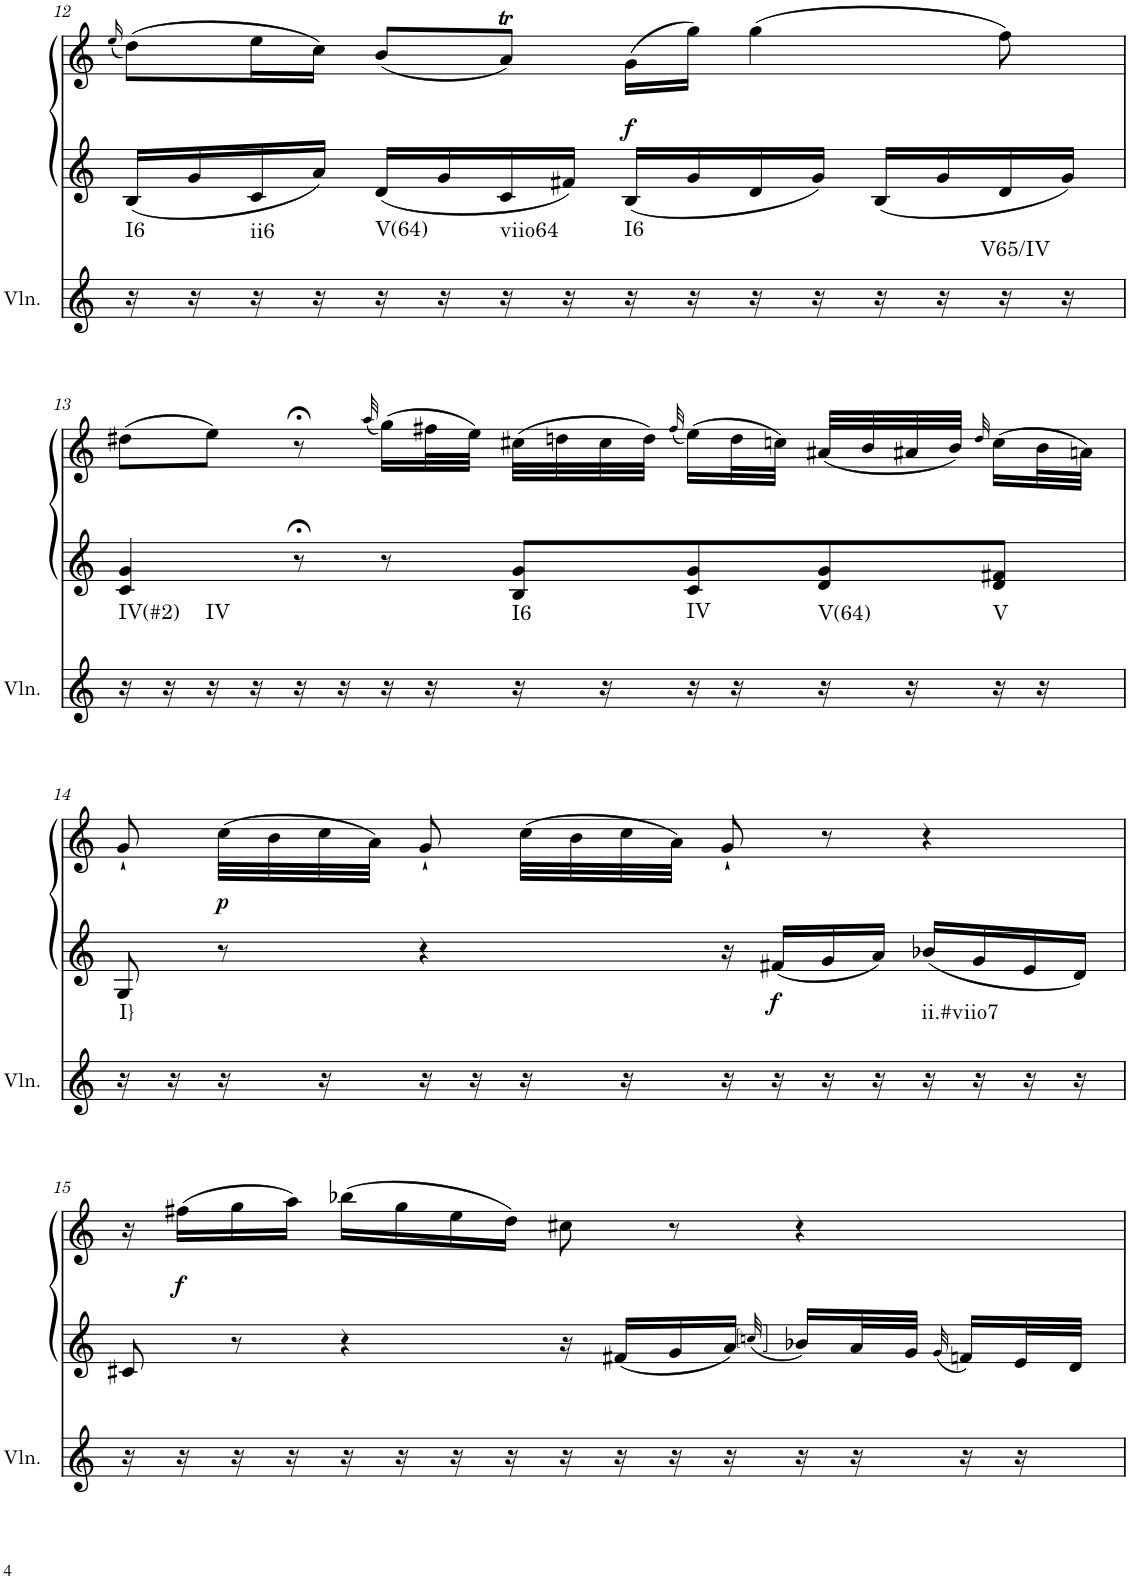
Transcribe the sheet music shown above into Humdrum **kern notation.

**kern	**harte	**kern	**kern	**dynam
*part2	*part2	*part1	*part1	*part1
*staff3	*	*staff2	*staff1	*staff1/2
*I"Violin	*	*I"Klavier linke Hand	*	*
*I'Vln.	*	*	*	*
!!LO:PB:g=z
*clefG2	*	*clefG2	*clefG2	*
*k[]	*	*k[]	*k[]	*
*M4/4	*	*M4/4	*M4/4	*
*met(c)	*	*met(c)	*met(c)	*
=12	=12	=12	=12	=12
.	.	.	(16qee/	.
!	!LO:H:kt=I6	!	!	!
16r	N	16B/LL	(8dd\L)	.
16r	.	16g/	.	.
!	!LO:H:kt=ii6	!	!	!
16r	N	16c/	16ee\L	.
16r	.	16a/JJ	16cc\JJ)	.
!	!LO:H:kt=V(64)	!	!	!
16r	N	16d/LL	(8b/L	.
16r	.	16g/	.	.
!	!LO:H:kt=viio64	!	!	!
16r	N	16c/	8aT/J)	.
16r	.	16f#X/JJ	.	.
!	!LO:H:kt=I6	!	!	!LO:DY:a=2
16r	N	16B/LL	(16g\LL	f
16r	.	16g/	16gg\JJ)	.
16r	.	16d/	(4gg\	.
16r	.	16g/JJ	.	.
16r	.	16B/LL	.	.
16r	.	16g/	.	.
!	!LO:H:kt=V65/IV	!	!	!
16r	N	16d/	8ff\)	.
16r	.	16g/JJ	.	.
!!LO:LB:g=z
=13	=13	=13	=13	=13
!	!LO:H:kt=IV(#2)	!	!	!
16r	N	4c/ 4g/	(8dd#X\L	.
16r	.	.	.	.
!	!LO:H:kt=IV	!	!	!
16r	N	.	8ee\J)	.
16r	.	.	.	.
16r	.	8r;<	8r;<	.
16r	.	.	.	.
.	.	.	(32qaa/	.
16r	.	8r	(16gg\LL)	.
16r	.	.	32ff#X\L	.
.	.	.	32ee\JJJ)	.
!	!LO:H:kt=I6	!	!	!
16r	N	8B/ 8g/L	(32cc#X\LLL	.
.	.	.	32ddn\	.
16r	.	.	32cc#\	.
.	.	.	32dd\JJJ)	.
.	.	.	(32qff#/	.
!	!LO:H:kt=IV	!	!	!
16r	N	8c/ 8g/	(16ee\LL)	.
16r	.	.	32dd\L	.
.	.	.	32ccn\JJJ)	.
!	!LO:H:kt=V(64)	!	!	!
16r	N	8d/ 8g/	(32a#X/LLL	.
.	.	.	32b/	.
16r	.	.	32a#X/	.
.	.	.	32b/JJJ)	.
.	.	.	32qdd/	.
!	!LO:H:kt=V	!	!	!
16r	N	8d/ 8f#X/J	(16cc\LL	.
16r	.	.	32b\L	.
.	.	.	32an\JJJ)	.
!!LO:LB:g=z
=14	=14	=14	=14	=14
!	!LO:H:kt=I}	!	!	!
16r	N	8G/	8g`/	.
16r	.	.	.	.
!	!	!	!	!LO:DY:b
16r	.	8r	(32cc\LLL	p
.	.	.	32b\	.
16r	.	.	32cc\	.
.	.	.	32a\JJJ)	.
16r	.	4r	8g`/	.
16r	.	.	.	.
16r	.	.	(32cc\LLL	.
.	.	.	32b\	.
16r	.	.	32cc\	.
.	.	.	32a\JJJ)	.
16r	.	16r	8g`/	.
!	!	!	!	!LO:DY:b=2
16r	.	16f#X/LL	.	f
16r	.	16g/	8r	.
16r	.	16a/JJ	.	.
!	!LO:H:kt=ii.#viio7	!	!	!
16r	N	16b-X/LL	4r	.
16r	.	16g/	.	.
16r	.	16e/	.	.
16r	.	16d/JJ	.	.
!!LO:LB:g=z
=15	=15	=15	=15	=15
16r	.	8c#X/	16r	.
!	!	!	!	!LO:DY:b
16r	.	.	(16ff#X\LL	f
16r	.	8r	16gg\	.
16r	.	.	16aa\JJ)	.
16r	.	4r	(16bb-X\LL	.
16r	.	.	16gg\	.
16r	.	.	16ee\	.
16r	.	.	16dd\JJ)	.
16r	.	16r	8cc#X\	.
16r	.	16f#X/LL	.	.
16r	.	16g/	8r	.
16r	.	16a/JJ	.	.
.	.	32qccn/	.	.
16r	.	16b-X/LL	4r	.
16r	.	32a/L	.	.
.	.	32g/JJJ	.	.
.	.	32qg/	.	.
16r	.	16fn/LL	.	.
16r	.	32e/L	.	.
.	.	32d/JJJ	.	.
=	=	=	=	=
*-	*-	*-	*-	*-
